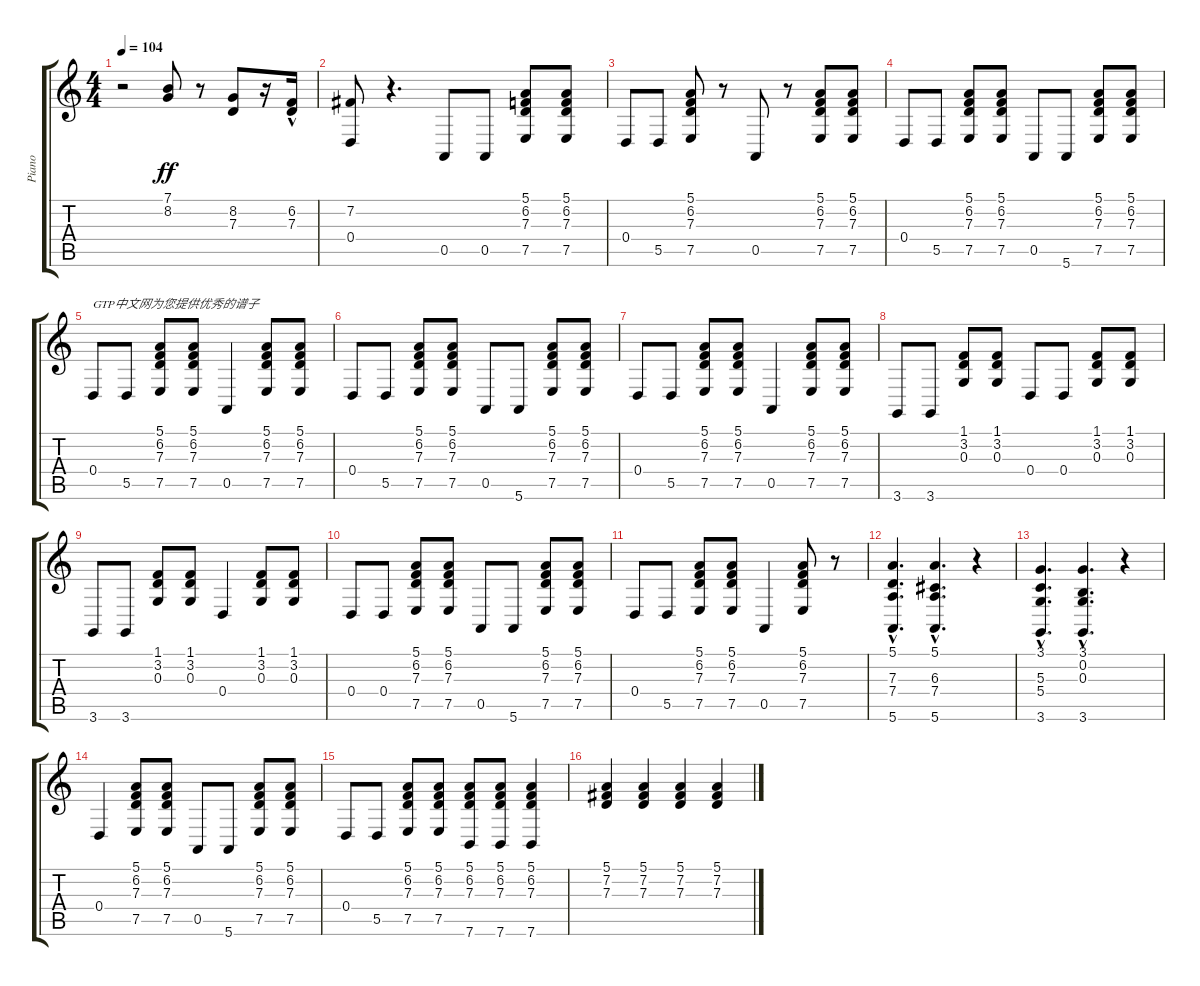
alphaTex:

\track ("Piano " "Piano ") {instrument acousticgrandpiano}
\staff {score tabs}
\tuning (E4 B3 G3 D3 A2 E2) {hide}
\ts (4 4)
\tempo 104
\clef g2
\ks c
r.2{dy ff instrument acousticgrandpiano} (7.1 8.2).8 r.8 (8.2 7.3).8 r.16 (6.2 7.3{hac}).16 |
(7.2 0.4).8 r.4{d} 0.5.8 0.5.8 (5.1 6.2 7.3 7.5).8 (5.1 6.2 7.3 7.5).8 |
0.4.8 5.5.8 (5.1 6.2 7.3 7.5).8 r.8 0.5.8 r.8 (5.1 6.2 7.3 7.5).8 (5.1 6.2 7.3 7.5).8 |
0.4.8 5.5.8 (5.1 6.2 7.3 7.5).8 (5.1 6.2 7.3 7.5).8 0.5.8 5.6.8 (5.1 6.2 7.3 7.5).8 (5.1 6.2 7.3 7.5).8 |
0.4.8{txt "GTP中文网为您提供优秀的谱子"} 5.5.8 (5.1 6.2 7.3 7.5).8 (5.1 6.2 7.3 7.5).8 0.5.4 (5.1 6.2 7.3 7.5).8 (5.1 6.2 7.3 7.5).8 |
0.4.8 5.5.8 (5.1 6.2 7.3 7.5).8 (5.1 6.2 7.3 7.5).8 0.5.8 5.6.8 (5.1 6.2 7.3 7.5).8 (5.1 6.2 7.3 7.5).8 |
0.4.8 5.5.8 (5.1 6.2 7.3 7.5).8 (5.1 6.2 7.3 7.5).8 0.5.4 (5.1 6.2 7.3 7.5).8 (5.1 6.2 7.3 7.5).8 |
3.6.8 3.6.8 (1.1 3.2 0.3).8 (1.1 3.2 0.3).8 0.4.8 0.4.8 (1.1 3.2 0.3).8 (1.1 3.2 0.3).8 |
3.6.8 3.6.8 (1.1 3.2 0.3).8 (1.1 3.2 0.3).8 0.4.4 (1.1 3.2 0.3).8 (1.1 3.2 0.3).8 |
0.4.8 0.4.8 (5.1 6.2 7.3 7.5).8 (5.1 6.2 7.3 7.5).8 0.5.8 5.6.8 (5.1 6.2 7.3 7.5).8 (5.1 6.2 7.3 7.5).8 |
0.4.8 5.5.8 (5.1 6.2 7.3 7.5).8 (5.1 6.2 7.3 7.5).8 0.5.4 (5.1 6.2 7.3 7.5).8 r.8 |
(5.1{hac} 7.3{hac} 7.4{hac} 5.6{hac}).4{d} (5.1{hac} 6.3{hac} 7.4{hac} 5.6{hac}).4{d} r.4 |
(3.1{hac} 5.3{hac} 5.4{hac} 3.6{hac}).4{d} (3.1{hac} 0.2{hac} 0.3{hac} 3.6{hac}).4{d} r.4 |
0.4.4 (5.1 6.2 7.3 7.5).8 (5.1 6.2 7.3 7.5).8 0.5.8 5.6.8 (5.1 6.2 7.3 7.5).8 (5.1 6.2 7.3 7.5).8 |
0.4.8 5.5.8 (5.1 6.2 7.3 7.5).8 (5.1 6.2 7.3 7.5).8 (5.1 6.2 7.3 7.6).8 (5.1 6.2 7.3 7.6).8 (5.1 6.2 7.3 7.6).4 |
(5.1 7.2 7.3).4 (5.1 7.2 7.3).4 (5.1 7.2 7.3).4 (5.1 7.2 7.3).4
